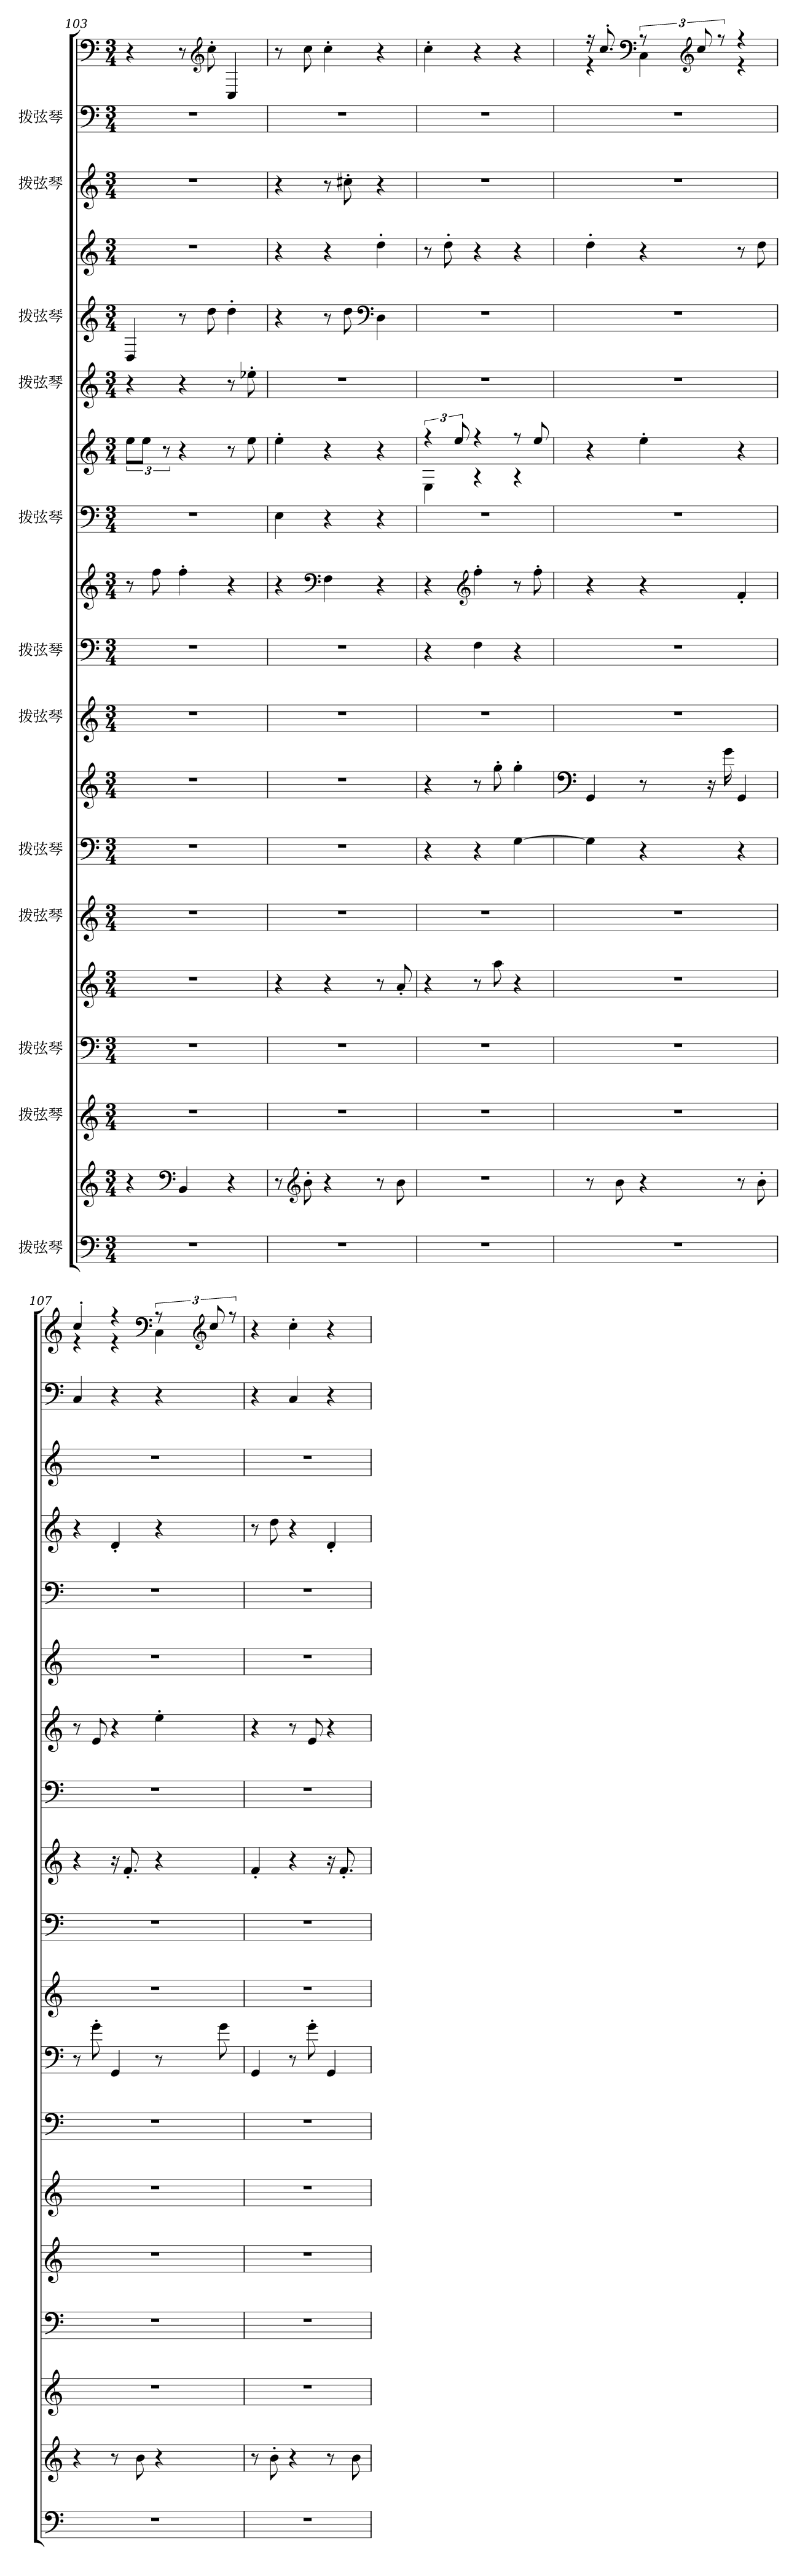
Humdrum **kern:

**kern	**kern	**kern	**kern	**kern	**kern	**kern	**kern	**kern	**kern	**kern	**kern	**kern	**kern	**kern	**kern	**kern	**kern	**kern
*part12	*part12	*part11	*part10	*part10	*part9	*part8	*part8	*part7	*part6	*part6	*part5	*part5	*part4	*part3	*part3	*part2	*part1	*part1
*staff19	*staff18	*staff17	*staff16	*staff15	*staff14	*staff13	*staff12	*staff11	*staff10	*staff9	*staff8	*staff7	*staff6	*staff5	*staff4	*staff3	*staff2	*staff1
*I"拨弦琴	*	*I"拨弦琴	*I"拨弦琴	*	*I"拨弦琴	*I"拨弦琴	*	*I"拨弦琴	*I"拨弦琴	*	*I"拨弦琴	*	*I"拨弦琴	*I"拨弦琴	*	*I"拨弦琴	*I"拨弦琴	*
*clefF4	*clefG2	*clefG2	*clefF4	*clefG2	*clefG2	*clefF4	*clefG2	*clefG2	*clefF4	*clefG2	*clefF4	*clefG2	*clefG2	*clefG2	*clefG2	*clefG2	*clefF4	*clefF4
*k[]	*k[]	*k[]	*k[]	*k[]	*k[]	*k[]	*k[]	*k[]	*k[]	*k[]	*k[]	*k[]	*k[]	*k[]	*k[]	*k[]	*k[]	*k[]
*M3/4	*M3/4	*M3/4	*M3/4	*M3/4	*M3/4	*M3/4	*M3/4	*M3/4	*M3/4	*M3/4	*M3/4	*M3/4	*M3/4	*M3/4	*M3/4	*M3/4	*M3/4	*M3/4
=103	=103	=103	=103	=103	=103	=103	=103	=103	=103	=103	=103	=103	=103	=103	=103	=103	=103	=103
2.r	4r	2.r	2.r	2.r	2.r	2.r	2.r	2.r	2.r	8r	2.r	12ee\L	4r	4D/	2.r	2.r	2.r	4r
.	.	.	.	.	.	.	.	.	.	.	.	12ee\J	.	.	.	.	.	.
.	.	.	.	.	.	.	.	.	.	8ff\	.	.	.	.	.	.	.	.
.	.	.	.	.	.	.	.	.	.	.	.	12r	.	.	.	.	.	.
*	*clefF4	*	*	*	*	*	*	*	*	*	*	*	*	*	*	*	*	*
.	4BB/	.	.	.	.	.	.	.	.	4ff'\	.	4r	4r	8r	.	.	.	8r
*	*	*	*	*	*	*	*	*	*	*	*	*	*	*	*	*	*	*clefG2
.	.	.	.	.	.	.	.	.	.	.	.	.	.	8dd\	.	.	.	8cc'\
.	4r	.	.	.	.	.	.	.	.	4r	.	8r	8r	4dd'\	.	.	.	4C/
.	.	.	.	.	.	.	.	.	.	.	.	8ee\	8ee-X'\	.	.	.	.	.
!!LO:PB:g=z
=104	=104	=104	=104	=104	=104	=104	=104	=104	=104	=104	=104	=104	=104	=104	=104	=104	=104	=104
2.r	8r	2.r	2.r	4r	2.r	2.r	2.r	2.r	2.r	4r	4E\	4ee'\	2.r	4r	4r	4r	2.r	8r
*	*clefG2	*	*	*	*	*	*	*	*	*	*	*	*	*	*	*	*	*
.	8b'\	.	.	.	.	.	.	.	.	.	.	.	.	.	.	.	.	8cc\
*	*	*	*	*	*	*	*	*	*	*clefF4	*	*	*	*	*	*	*	*
.	4r	.	.	4r	.	.	.	.	.	4F\	4r	4r	.	8r	4r	8r	.	4cc'\
.	.	.	.	.	.	.	.	.	.	.	.	.	.	8dd\	.	8cc#X'\	.	.
*	*	*	*	*	*	*	*	*	*	*	*	*	*	*clefF4	*	*	*	*
.	8r	.	.	8r	.	.	.	.	.	4r	4r	4r	.	4D\	4dd'\	4r	.	4r
.	8b\	.	.	8a'/	.	.	.	.	.	.	.	.	.	.	.	.	.	.
=105	=105	=105	=105	=105	=105	=105	=105	=105	=105	=105	=105	=105	=105	=105	=105	=105	=105	=105
*	*	*	*	*	*	*	*	*	*	*	*	*^	*	*	*	*	*	*
2.r	2.r	2.r	2.r	4r	2.r	4r	4r	2.r	4r	4r	2.r	6r	4E\	2.r	2.r	8r	2.r	2.r	4cc'\
.	.	.	.	.	.	.	.	.	.	.	.	.	.	.	.	8dd'\	.	.	.
.	.	.	.	.	.	.	.	.	.	.	.	12ee/	.	.	.	.	.	.	.
*	*	*	*	*	*	*	*	*	*	*clefG2	*	*	*	*	*	*	*	*	*
.	.	.	.	8r	.	4r	8r	.	4F\	4ff'\	.	4r	4r	.	.	4r	.	.	4r
.	.	.	.	8aa\	.	.	8gg'\	.	.	.	.	.	.	.	.	.	.	.	.
.	.	.	.	4r	.	[4G\	4gg'\	.	4r	8r	.	8r	4r	.	.	4r	.	.	4r
.	.	.	.	.	.	.	.	.	.	8ff'\	.	8ee/	.	.	.	.	.	.	.
*	*	*	*	*	*	*	*	*	*	*	*	*v	*v	*	*	*	*	*	*
=106	=106	=106	=106	=106	=106	=106	=106	=106	=106	=106	=106	=106	=106	=106	=106	=106	=106	=106
*	*	*	*	*	*	*	*clefF4	*	*	*	*	*	*	*	*	*	*	*
*	*	*	*	*	*	*	*	*	*	*	*	*	*	*	*	*	*	*^
2.r	8r	2.r	2.r	2.r	2.r	4G\]	4GG/	2.r	2.r	4r	2.r	4r	2.r	2.r	4dd'\	2.r	2.r	16r	4r
.	.	.	.	.	.	.	.	.	.	.	.	.	.	.	.	.	.	8.cc'/	.
.	8b\	.	.	.	.	.	.	.	.	.	.	.	.	.	.	.	.	.	.
*	*	*	*	*	*	*	*	*	*	*	*	*	*	*	*	*	*	*clefF4	*
.	4r	.	.	.	.	4r	8r	.	.	4r	.	4ee'\	.	.	4r	.	.	12r	4C\
*	*	*	*	*	*	*	*	*	*	*	*	*	*	*	*	*	*	*clefG2	*
.	.	.	.	.	.	.	.	.	.	.	.	.	.	.	.	.	.	12cc/	.
.	.	.	.	.	.	.	16r	.	.	.	.	.	.	.	.	.	.	.	.
.	.	.	.	.	.	.	.	.	.	.	.	.	.	.	.	.	.	12r	.
.	.	.	.	.	.	.	16g\	.	.	.	.	.	.	.	.	.	.	.	.
.	8r	.	.	.	.	4r	4GG/	.	.	4f'/	.	4r	.	.	8r	.	.	4r	4r
.	8b'\	.	.	.	.	.	.	.	.	.	.	.	.	.	8dd\	.	.	.	.
!!LO:PB:g=z	!!
=107	=107	=107	=107	=107	=107	=107	=107	=107	=107	=107	=107	=107	=107	=107	=107	=107	=107	=107	=107
2.r	4r	2.r	2.r	2.r	2.r	2.r	8r	2.r	2.r	4r	2.r	8r	2.r	2.r	4r	2.r	4C/	4cc'/	4r
.	.	.	.	.	.	.	8g'\	.	.	.	.	8e/	.	.	.	.	.	.	.
.	8r	.	.	.	.	.	4GG/	.	.	16r	.	4r	.	.	4d'/	.	4r	4r	4r
.	.	.	.	.	.	.	.	.	.	8.f'/	.	.	.	.	.	.	.	.	.
.	8b\	.	.	.	.	.	.	.	.	.	.	.	.	.	.	.	.	.	.
*	*	*	*	*	*	*	*	*	*	*	*	*	*	*	*	*	*	*clefF4	*
.	4r	.	.	.	.	.	8r	.	.	4r	.	4ee'\	.	.	4r	.	4r	12r	4C\
*	*	*	*	*	*	*	*	*	*	*	*	*	*	*	*	*	*	*clefG2	*
.	.	.	.	.	.	.	.	.	.	.	.	.	.	.	.	.	.	12cc/	.
.	.	.	.	.	.	.	8g\	.	.	.	.	.	.	.	.	.	.	.	.
.	.	.	.	.	.	.	.	.	.	.	.	.	.	.	.	.	.	12r	.
*	*	*	*	*	*	*	*	*	*	*	*	*	*	*	*	*	*	*v	*v
=108	=108	=108	=108	=108	=108	=108	=108	=108	=108	=108	=108	=108	=108	=108	=108	=108	=108	=108
2.r	8r	2.r	2.r	2.r	2.r	2.r	4GG/	2.r	2.r	4f'/	2.r	4r	2.r	2.r	8r	2.r	4r	4r
.	8b'\	.	.	.	.	.	.	.	.	.	.	.	.	.	8dd\	.	.	.
.	4r	.	.	.	.	.	8r	.	.	4r	.	8r	.	.	4r	.	4C/	4cc'\
.	.	.	.	.	.	.	8g'\	.	.	.	.	8e/	.	.	.	.	.	.
.	8r	.	.	.	.	.	4GG/	.	.	16r	.	4r	.	.	4d'/	.	4r	4r
.	.	.	.	.	.	.	.	.	.	8.f'/	.	.	.	.	.	.	.	.
.	8b\	.	.	.	.	.	.	.	.	.	.	.	.	.	.	.	.	.
=	=	=	=	=	=	=	=	=	=	=	=	=	=	=	=	=	=	=
*-	*-	*-	*-	*-	*-	*-	*-	*-	*-	*-	*-	*-	*-	*-	*-	*-	*-	*-
